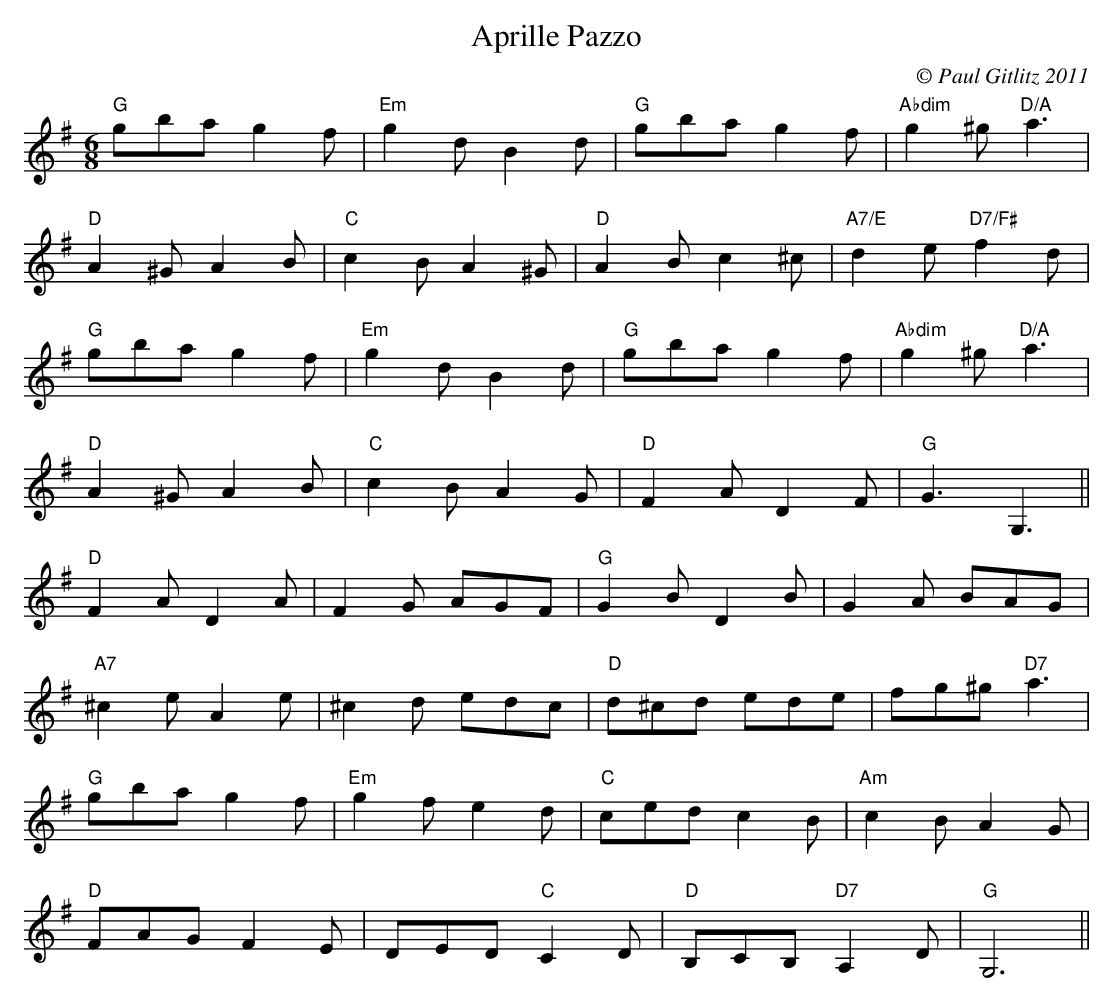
X:1
T:Aprille Pazzo
M:6/8
L:1/8
C:© Paul Gitlitz 2011
K:G
"G"gba g2f|"Em"g2d B2d|"G"gba g2f|"Abdim"g2^g "D/A"a3|!
"D"A2^G A2B|"C"c2B A2^G|"D"A2B c2^c|"A7/E"d2e "D7/F#"f2d|!
"G"gba g2f|"Em"g2d B2d|"G"gba g2f|"Abdim"g2^g "D/A"a3|!
"D"A2^G A2B|"C"c2B A2G|"D"F2A D2F|"G"G3 G,3||!
"D"F2A D2A|F2G AGF|"G"G2B D2B|G2A BAG|!
"A7"^c2e A2e|^c2d edc|"D"d^cd ede|fg^g "D7"a3|!
"G"gba g2f|"Em"g2f e2d|"C"ced c2B|"Am"c2B A2G|!
"D"FAG F2E|DED "C"C2D|"D"B,CB, "D7"A,2D|"G"G,6||
